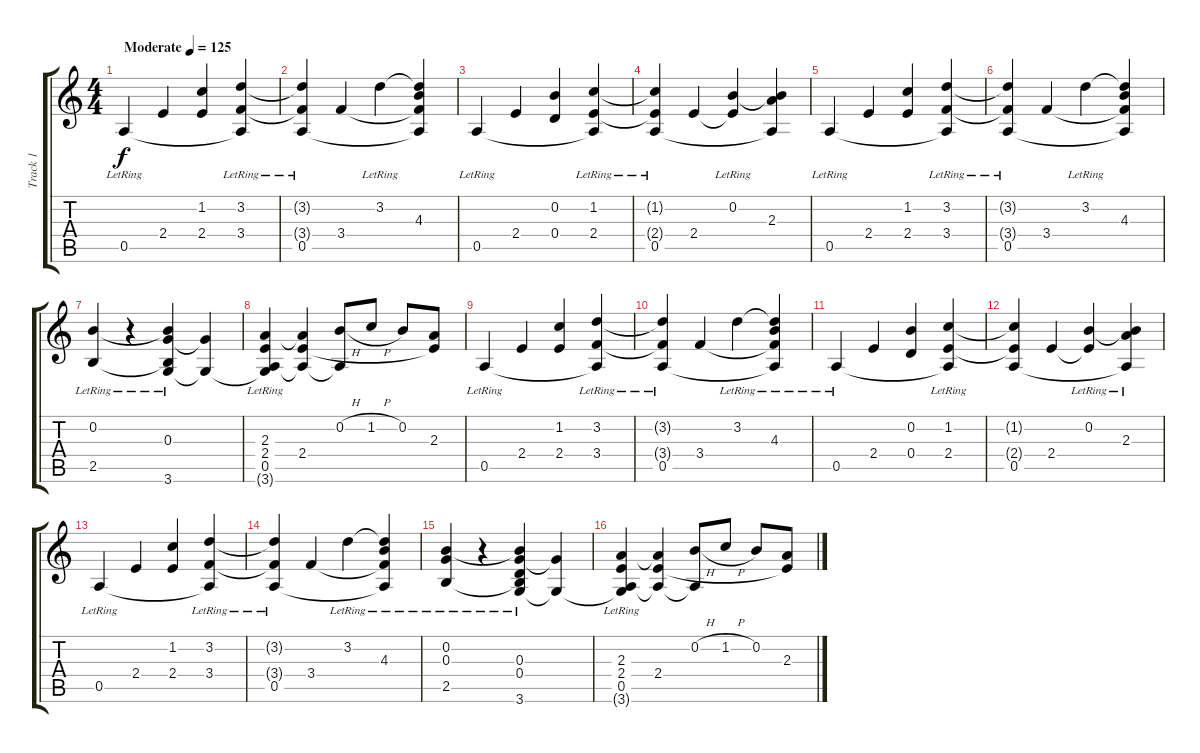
\track ("Track 1" "Track 1") {instrument acousticguitarsteel}
\staff {score tabs}
\tuning (E4 B3 G3 D3 A2 E2) {hide}
\ts (4 4)
\tempo (125 "Moderate")
\clef g2
\ks c
0.5{lr}.4{dy f instrument acousticguitarsteel} 2.4.4 (1.2 2.4).4 (3.2{lr} 3.4{lr} 0.5{t}).4 |
(3.2{t} 3.4{t} 0.5{lr}).4 3.4.4 3.2{lr}.4 (3.2{t} 4.3 3.4{t} 0.5{t}).4 |
0.5{lr}.4 2.4.4 (0.2 0.4).4 (1.2{lr} 2.4{lr} 0.5{t}).4 |
(1.2{t} 2.4{t} 0.5{lr}).4 2.4.4 (0.2{lr} 2.4{t}).4 (0.2{t} 2.3 0.5{t}).4 |
0.5{lr}.4 2.4.4 (1.2 2.4).4 (3.2{lr} 3.4{lr} 0.5{t}).4 |
(3.2{t} 3.4{t} 0.5{lr}).4 3.4.4 3.2{lr}.4 (3.2{t} 4.3 3.4{t} 0.5{t}).4 |
(0.2 2.5{lr}).4 r.4 (0.2{t} 0.3 2.5{t} 3.6{lr}).4 (0.3{t} 3.6{t}).4 |
(2.3 2.4 0.5{lr} 3.6{t}).4 (2.3{t} 2.4 0.5{t}).4 (0.2{h} 0.5{t}).8 1.2{h}.8 0.2.8 (2.3 2.4{t}).8 |
0.5{lr}.4 2.4.4 (1.2 2.4).4 (3.2{lr} 3.4{lr} 0.5{t}).4 |
(3.2{t} 3.4{t} 0.5{lr}).4 3.4.4 3.2{lr}.4 (3.2{t} 4.3{lr} 3.4{t} 0.5{t}).4 |
0.5{lr}.4 2.4.4 (0.2 0.4).4 (1.2{lr} 2.4{lr} 0.5{t}).4 |
(1.2{t} 2.4{t} 0.5).4 2.4.4 (0.2{lr} 2.4{t}).4 (0.2{t} 2.3{lr} 0.5{t}).4 |
0.5{lr}.4 2.4.4 (1.2 2.4).4 (3.2{lr} 3.4{lr} 0.5{t}).4 |
(3.2{t} 3.4{t} 0.5{lr}).4 3.4.4 3.2{lr}.4 (3.2{t} 4.3{lr} 3.4{t} 0.5{t}).4 |
(0.2 0.3 2.5{lr}).4 r.4 (0.2{t} 0.3 0.4 2.5{t} 3.6{lr}).4 (0.3{t} 3.6{t}).4 |
(2.3 2.4 0.5{lr} 3.6{t}).4 (2.3{t} 2.4 0.5{t}).4 (0.2{h} 0.5{t}).8 1.2{h}.8 0.2.8 (2.3 2.4{t}).8
